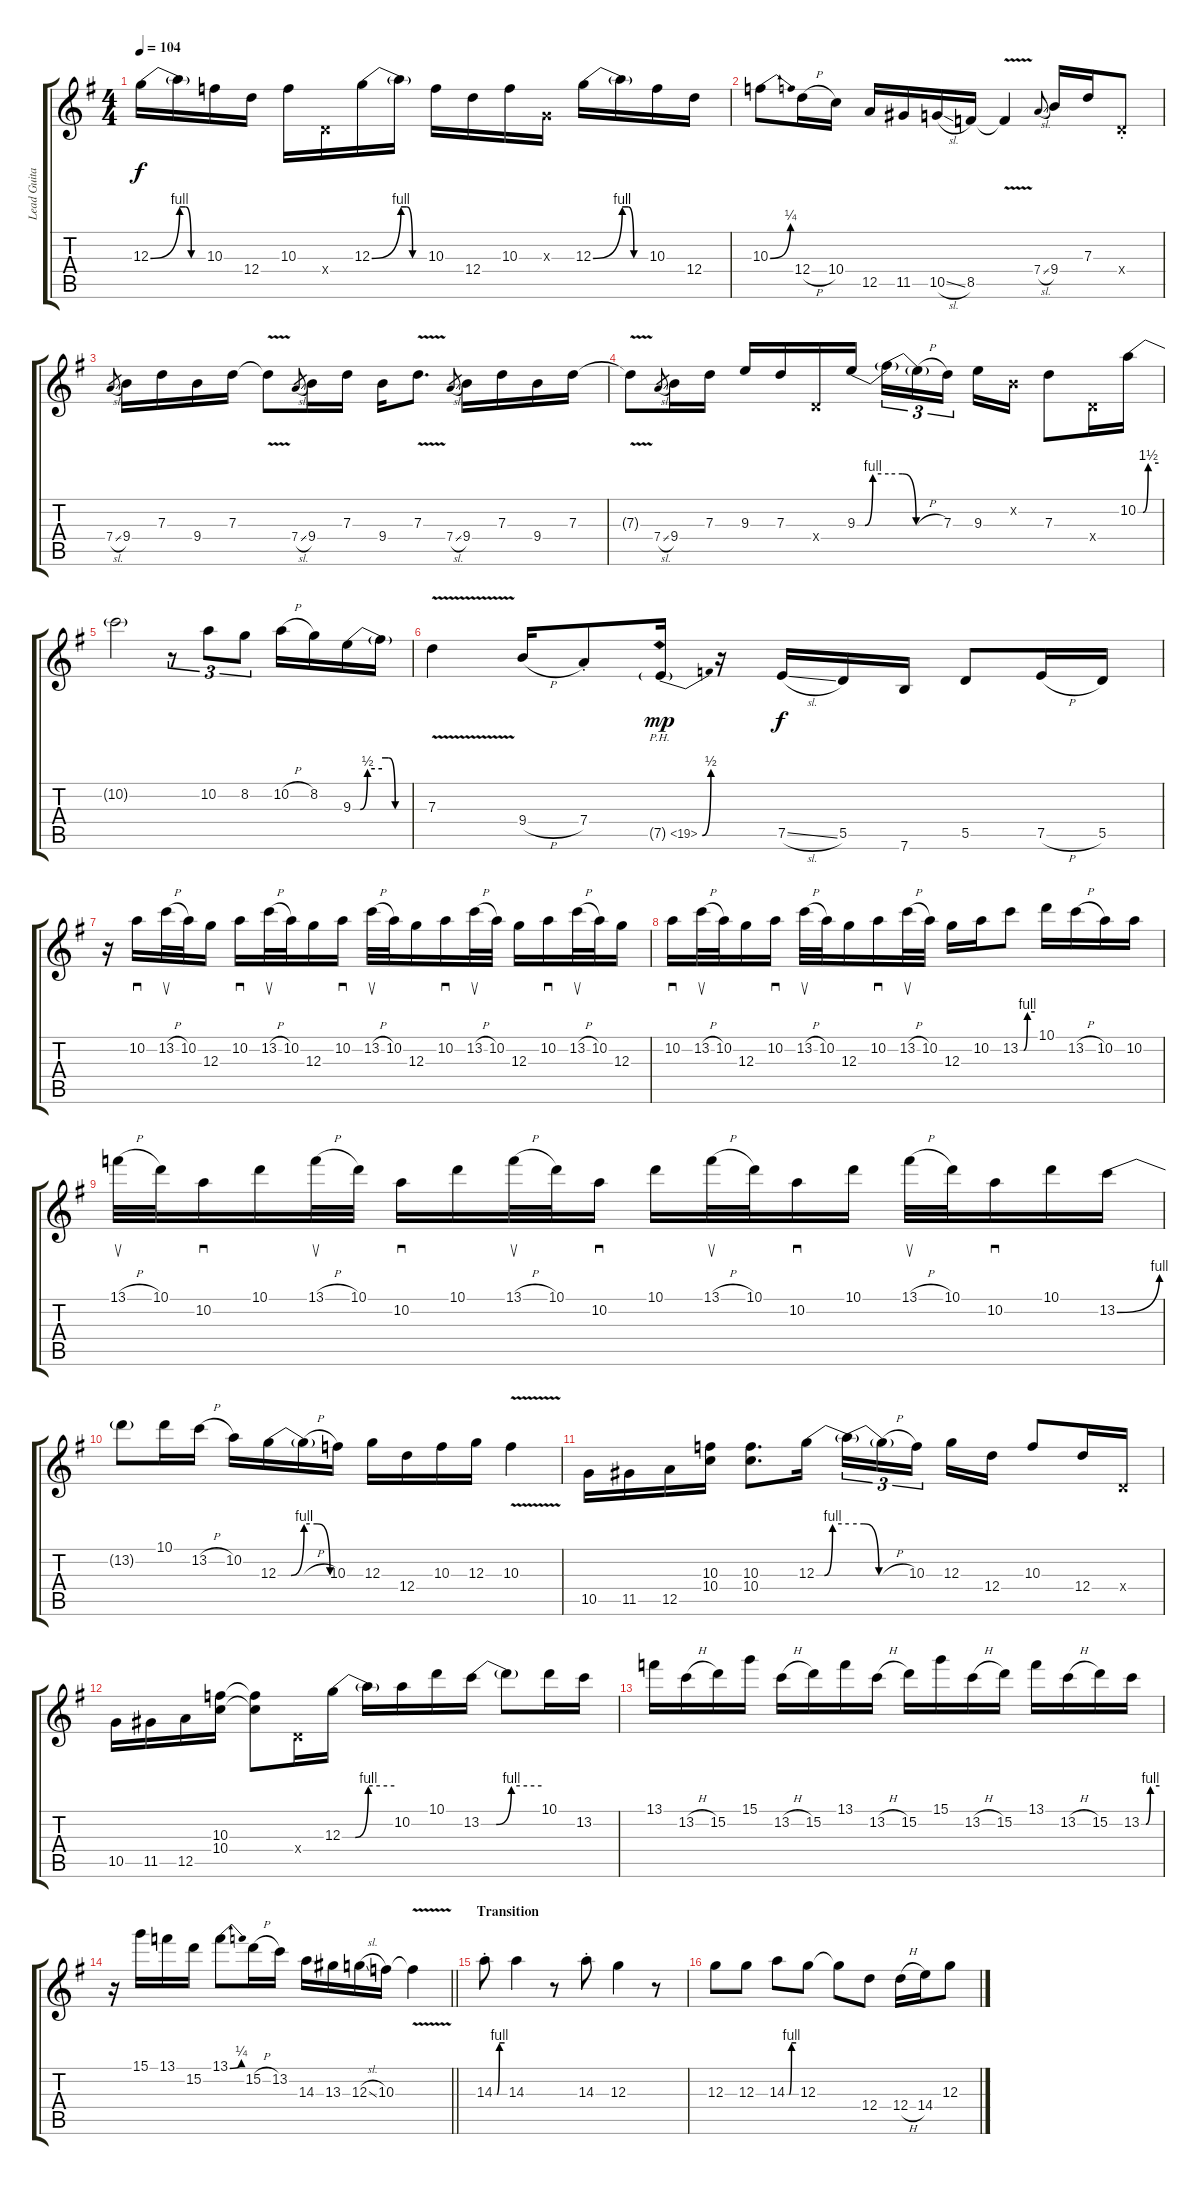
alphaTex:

\track ("Lead Guitar" "Lead Guita") {instrument overdrivenguitar}
\staff {score tabs}
\tuning (E4 B3 G3 D3 A2 E2) {hide}
\ts (4 4)
\tempo 104
\clef g2
\ks g
12.3{be (bend 0 0 60 4)}.16{dy f} 12.3{be (custom 0 4 15 4 30 0 60 0) t}.16 10.3.16 12.4.16 10.3.16 0.4{x}.16 12.3{be (bend 0 0 60 4)}.16 12.3{be (custom 0 4 15 4 30 0 60 0) t}.16 10.3.16 12.4.16 10.3.16 0.3{x}.16 12.3{be (bend 0 0 60 4)}.16 12.3{be (custom 0 4 15 4 30 0 60 0) t}.16 10.3.16 12.4.16 |
10.3{be (bend 0 0 60 1)}.8 12.4{h}.16 10.4.16 12.5.16 11.5.16 10.5{sl}.16 8.5.16 8.5{v t}.4 7.4{sl}.8{gr onbeat} 9.4.16 7.3.16 0.4{st x}.8 |
7.4{sl}.8{gr} 9.4.16 7.3.16 9.4.16 7.3.16 7.3{v t}.8 7.4{sl}.8{gr} 9.4.16 7.3.16 9.4.16 7.3{v}.8{d} 7.4{sl}.8{gr} 9.4.16 7.3.16 9.4.16 7.3.16 |
7.3{v t}.8 7.4{sl}.8{gr} 9.4.16 7.3.16 9.3.16 7.3.16 0.4{x}.16 9.3{be (custom 0 0 15 0 30 4 60 4)}.16 9.3{be (custom 0 4 15 4 30 0 60 0) t}.16{tu (3 2)} 9.3{h t}.16{tu (3 2)} 7.3.16{tu (3 2) beam splitsecondary} 9.3.16 0.2{x}.16 7.3.8 0.4{x}.16 10.2{be (custom 0 0 15 0 30 6 60 6)}.16 |
10.2{t}.2 r.8{tu (3 2)} 10.2.8{tu (3 2)} 8.2.8{tu (3 2)} 10.2{h}.16 8.2.16 9.3{be (custom 0 0 15 0 30 2 60 2)}.16 9.3{be (custom 0 4 15 4 30 0 60 0) t}.16 |
7.3{v}.4 9.4{h}.16 7.4{st}.8 7.5{be (bend 0 0 60 2) ph 12 g}.16{dy mp} r.16 7.5{sl}.16{dy f} 5.5.16 7.6.16 5.5.8 7.5{h}.16 5.5.16 |
r.16 10.2.16{sd} 13.2{h}.32{su} 10.2.32 12.3.16 10.2.16{sd} 13.2{h}.32{su} 10.2.32 12.3.16 10.2.16{sd} 13.2{h}.32{su} 10.2.32 12.3.16 10.2.16{sd} 13.2{h}.32{su} 10.2.32 12.3.16 10.2.16{sd} 13.2{h}.32{su} 10.2.32 12.3.16 |
10.2.16{sd} 13.2{h}.32{su} 10.2.32 12.3.16 10.2.16{sd} 13.2{h}.32{su} 10.2.32 12.3.16 10.2.16{sd} 13.2{h}.32{su} 10.2.32 12.3.16 10.2.16 13.2{be (custom 0 0 15 0 30 4 60 4)}.8 10.1.16 13.2{h}.16 10.2.16 10.2.16 |
13.1{h}.32{su} 10.1.32 10.2.16{sd} 10.1.16 13.1{h}.32{su} 10.1.32 10.2.16{sd} 10.1.16 13.1{h}.32{su} 10.1.32 10.2.16{sd} 10.1.16 13.1{h}.32{su} 10.1.32 10.2.16{sd} 10.1.16 13.1{h}.32{su} 10.1.32 10.2.16{sd} 10.1.16 13.2{be (bend 0 0 60 4)}.16 |
13.2{t}.8 10.1.16 13.2{h}.16 10.2.16 12.3{be (custom 0 0 15 0 30 4 45 4 60 0)}.16 12.3{h t}.16 10.3.16 12.3.16 12.4.16 10.3.16 12.3.16 10.3{v}.4 |
10.5.16 11.5.16 12.5.16 (10.3 10.4).16 (10.3 10.4).8{d} 12.3{be (custom 0 0 15 0 30 4 60 4)}.16 12.3{be (custom 0 4 15 4 30 0 60 0) t}.16{tu (3 2)} 12.3{h t}.16{tu (3 2)} 10.3.16{tu (3 2) beam splitsecondary} 12.3.16 12.4.16 10.3.8 12.4.16 0.4{x}.16 |
10.5.16 11.5.16 12.5.16 (10.3 10.4).16 (10.3{t} 10.4{t}).8 0.4{x}.16 12.3{be (custom 0 0 15 0 30 4 60 4)}.16 12.3{t}.16 10.2.16 10.1.16 13.2{be (custom 0 0 15 0 30 4 60 4)}.16 13.2{t}.8 10.1.16 13.2.16 |
13.1.16 13.2{h}.16 15.2.16 15.1.16 13.2{h}.16 15.2.16 13.1.16 13.2{h}.16 15.2.16 15.1.16 13.2{h}.16 15.2.16 13.1.16 13.2{h}.16 15.2.16 13.2{be (custom 0 0 15 0 30 4 60 4)}.16 |
\barLineRight lightlight
r.16 15.1.16 13.1.16 15.2.16 13.1{be (bend 0 0 60 1)}.8 15.2{h}.16 13.2.16 14.3.16 13.3.16 12.3{sl}.16 10.3.16 10.3{v t}.4 |
\section ("" "Transition")
14.3{be (custom 0 0 15 0 30 4 60 4) st}.8 14.3.4 r.8 14.3{st}.8 12.3.4 r.8 |
12.3.8 12.3.8 14.3{be (custom 0 0 15 0 30 4 60 4)}.8 12.3.8 12.3{t}.8 12.4.8 12.4{h}.16 14.4.16 12.3.8
